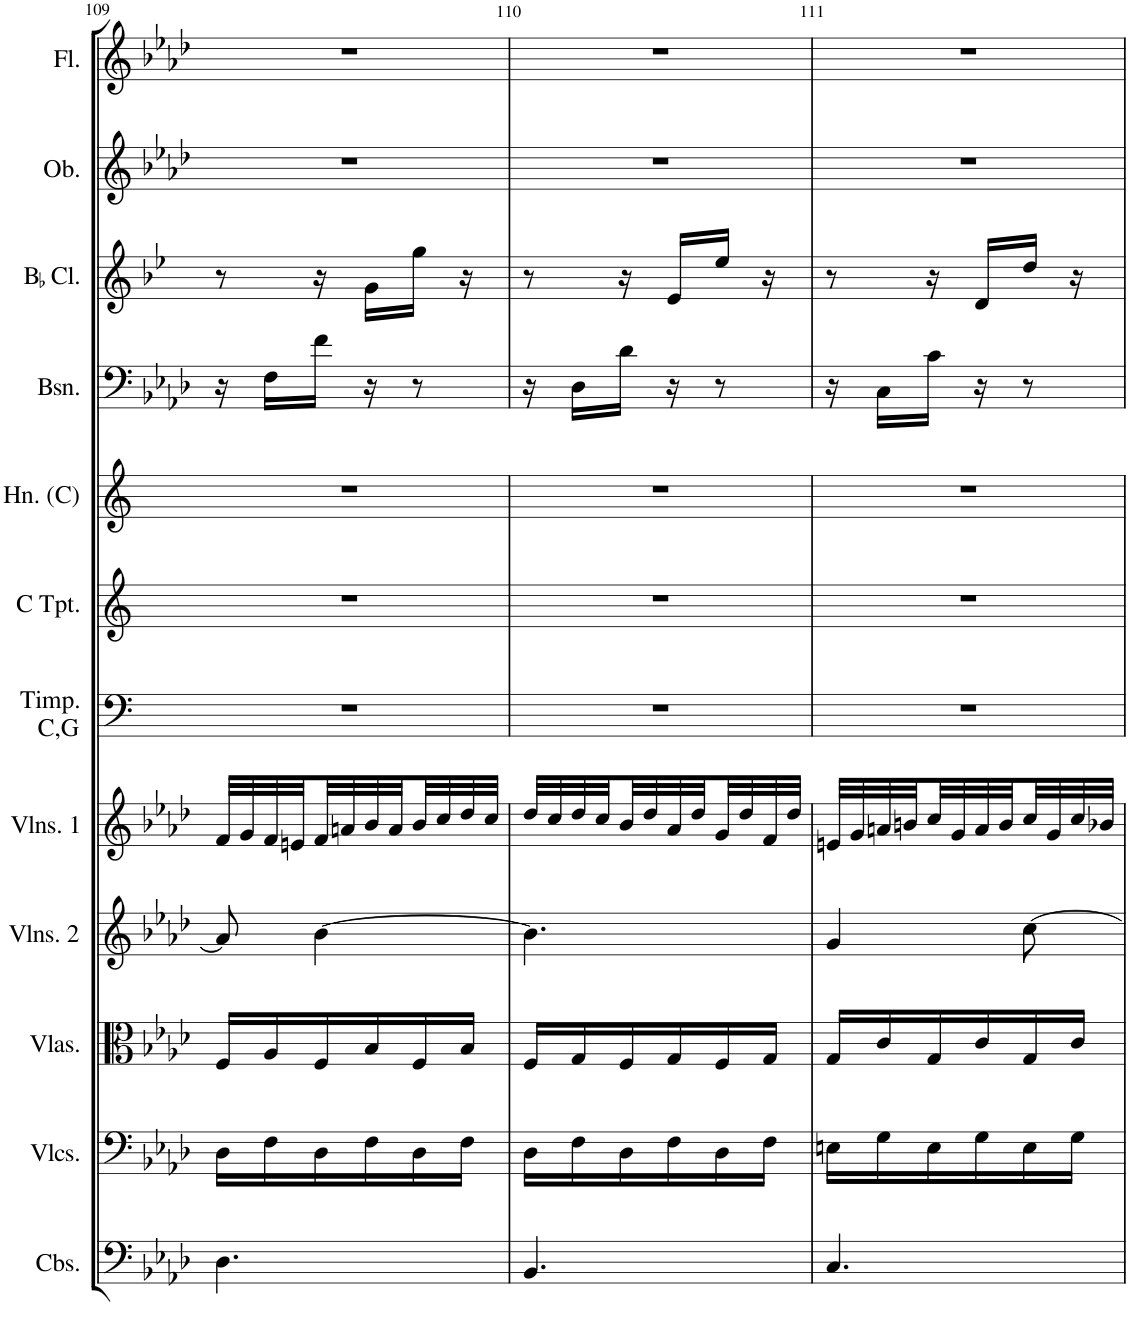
**kern	**kern	**kern	**kern	**kern	**kern	**kern	**kern	**kern	**kern	**kern	**kern
*part12	*part11	*part10	*part9	*part8	*part7	*part6	*part5	*part4	*part3	*part2	*part1
*staff12	*staff11	*staff10	*staff9	*staff8	*staff7	*staff6	*staff5	*staff4	*staff3	*staff2	*staff1
*I"Contrabasses	*I"Violoncellos	*I"Violas	*I"Violins 2	*I"Violins 1	*I"Timpani  C, G	*I"C Trumpet	*I"Horn  In C	*I"Bassoon	*I"BaccidentalFlat Clarinet	*I"Oboe	*I"Flute
*I'Cbs.	*I'Vlcs.	*I'Vlas.	*I'Vlns. 2	*I'Vlns. 1	*I'Timp.  C,G	*I'C Tpt.	*I'Hn. (C)	*I'Bsn.	*I'BaccidentalFlat Cl.	*I'Ob.	*I'Fl.
!!LO:PB:g=z
*clefF4	*clefF4	*clefC3	*clefG2	*clefG2	*clefF4	*clefG2	*clefG2	*clefF4	*clefG2	*clefG2	*clefG2
*Trd7c12	*	*	*	*	*	*Trd1c2	*Trd4c7	*	*Trd1c2	*	*
*k[b-e-a-d-]	*k[b-e-a-d-]	*k[b-e-a-d-]	*k[b-e-a-d-]	*k[b-e-a-d-]	*k[]	*k[]	*k[]	*k[b-e-a-d-]	*k[b-e-]	*k[b-e-a-d-]	*k[b-e-a-d-]
*M3/8	*	*	*M3/8	*M3/8	*M3/8	*M3/8	*M3/8	*M3/8	*M3/8	*M3/8	*M3/8
=109	=109	=109	=109	=109	=109	=109	=109	=109	=109	=109	=109
4.D-\	16D-\LL	16F/LL	8a-/]	32f/LLL	4.r	4.r	4.r	16r	8r	4.r	4.r
.	.	.	.	32g/	.	.	.	.	.	.	.
.	16F\	16A-/	.	32f/	.	.	.	16F\LL	.	.	.
.	.	.	.	32en/	.	.	.	.	.	.	.
.	16D-\	16F/	[4b-\	32f/	.	.	.	16f\JJ	16r	.	.
.	.	.	.	32an/	.	.	.	.	.	.	.
.	16F\	16B-/	.	32b-/	.	.	.	16r	16g\LL	.	.
.	.	.	.	32a/	.	.	.	.	.	.	.
.	16D-\	16F/	.	32b-/	.	.	.	8r	16gg\JJ	.	.
.	.	.	.	32cc/	.	.	.	.	.	.	.
.	16F\JJ	16B-/JJ	.	32dd-/	.	.	.	.	16r	.	.
.	.	.	.	32cc/JJJ	.	.	.	.	.	.	.
=110	=110	=110	=110	=110	=110	=110	=110	=110	=110	=110	=110
4.BB-/	16D-\LL	16F/LL	4.b-\]	32dd-/LLL	4.r	4.r	4.r	16r	8r	4.r	4.r
.	.	.	.	32cc/	.	.	.	.	.	.	.
.	16F\	16G/	.	32dd-/	.	.	.	16D-\LL	.	.	.
.	.	.	.	32cc/	.	.	.	.	.	.	.
.	16D-\	16F/	.	32b-/	.	.	.	16d-\JJ	16r	.	.
.	.	.	.	32dd-/	.	.	.	.	.	.	.
.	16F\	16G/	.	32a-/	.	.	.	16r	16e-/LL	.	.
.	.	.	.	32dd-/	.	.	.	.	.	.	.
.	16D-\	16F/	.	32g/	.	.	.	8r	16ee-/JJ	.	.
.	.	.	.	32dd-/	.	.	.	.	.	.	.
.	16F\JJ	16G/JJ	.	32f/	.	.	.	.	16r	.	.
.	.	.	.	32dd-/JJJ	.	.	.	.	.	.	.
=111	=111	=111	=111	=111	=111	=111	=111	=111	=111	=111	=111
4.C/	16En\LL	16G/LL	4g/	32en/LLL	4.r	4.r	4.r	16r	8r	4.r	4.r
.	.	.	.	32g/	.	.	.	.	.	.	.
.	16G\	16c/	.	32an/	.	.	.	16C\LL	.	.	.
.	.	.	.	32bn/	.	.	.	.	.	.	.
.	16E\	16G/	.	32cc/	.	.	.	16c\JJ	16r	.	.
.	.	.	.	32g/	.	.	.	.	.	.	.
.	16G\	16c/	.	32a/	.	.	.	16r	16d/LL	.	.
.	.	.	.	32b/	.	.	.	.	.	.	.
.	16E\	16G/	[8cc\	32cc/	.	.	.	8r	16dd/JJ	.	.
.	.	.	.	32g/	.	.	.	.	.	.	.
.	16G\JJ	16c/JJ	.	32cc/	.	.	.	.	16r	.	.
.	.	.	.	32b-X/JJJ	.	.	.	.	.	.	.
=	=	=	=	=	=	=	=	=	=	=	=
*-	*-	*-	*-	*-	*-	*-	*-	*-	*-	*-	*-
